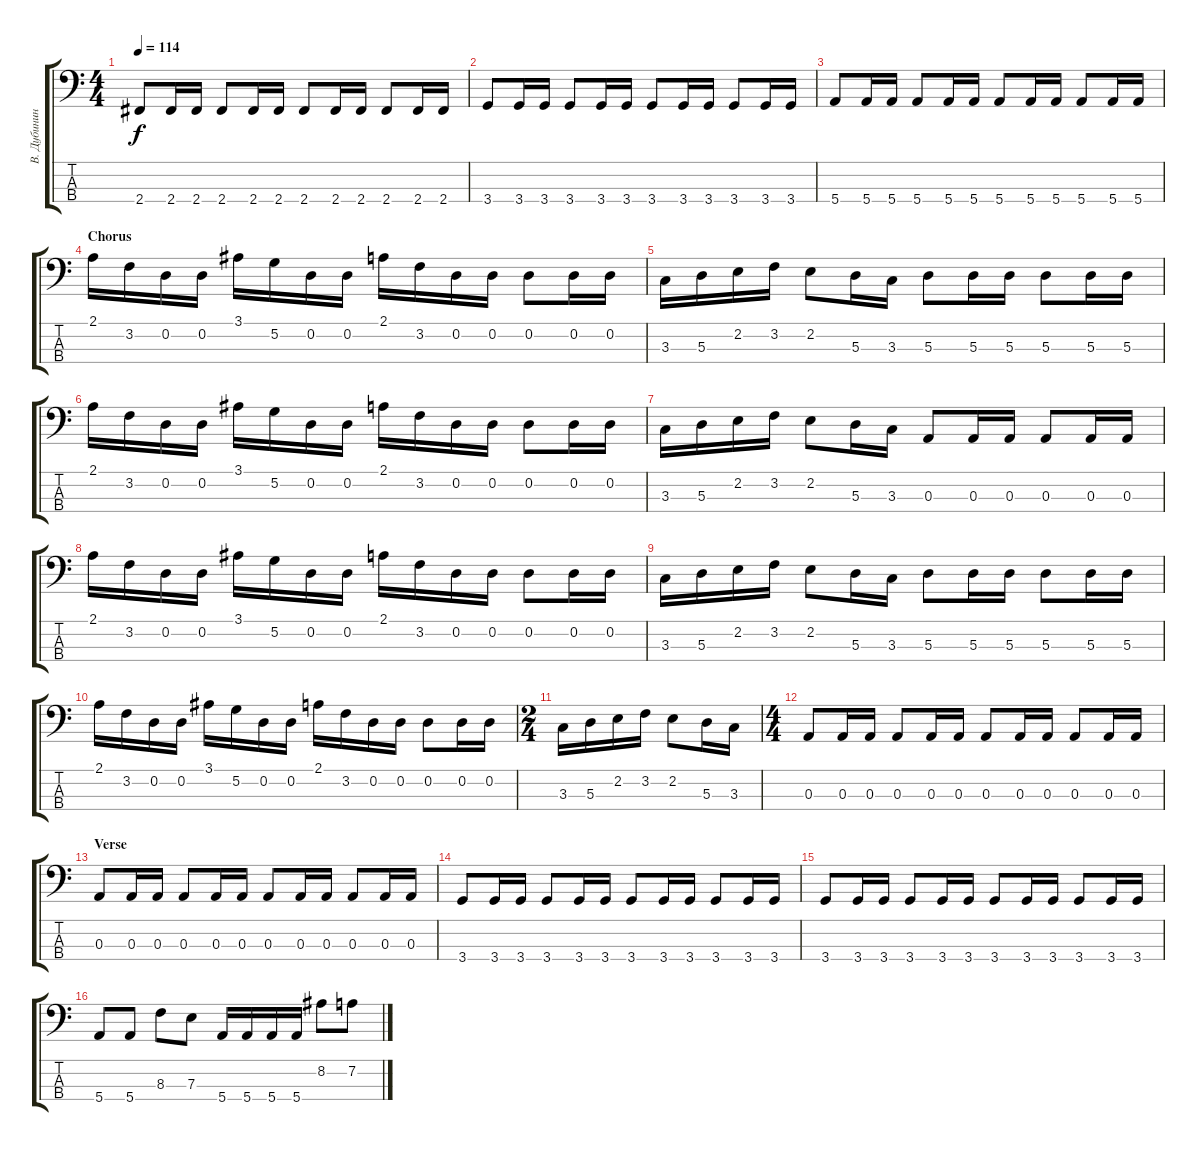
\track ("В. Дубинин" "В. Дубинин") {instrument electricbassfinger}
\staff {score tabs}
\tuning (G2 D2 A1 E1) {hide}
\ts (4 4)
\tempo 114
\clef f4
\ks c
2.4.8{dy f} 2.4.16 2.4.16 2.4.8 2.4.16 2.4.16 2.4.8 2.4.16 2.4.16 2.4.8 2.4.16 2.4.16 |
3.4.8 3.4.16 3.4.16 3.4.8 3.4.16 3.4.16 3.4.8 3.4.16 3.4.16 3.4.8 3.4.16 3.4.16 |
5.4.8 5.4.16 5.4.16 5.4.8 5.4.16 5.4.16 5.4.8 5.4.16 5.4.16 5.4.8 5.4.16 5.4.16 |
\section ("" "Chorus")
2.1.16 3.2.16 0.2.16 0.2.16 3.1.16 5.2.16 0.2.16 0.2.16 2.1.16 3.2.16 0.2.16 0.2.16 0.2.8 0.2.16 0.2.16 |
3.3.16 5.3.16 2.2.16 3.2.16 2.2.8 5.3.16 3.3.16 5.3.8 5.3.16 5.3.16 5.3.8 5.3.16 5.3.16 |
2.1.16 3.2.16 0.2.16 0.2.16 3.1.16 5.2.16 0.2.16 0.2.16 2.1.16 3.2.16 0.2.16 0.2.16 0.2.8 0.2.16 0.2.16 |
3.3.16 5.3.16 2.2.16 3.2.16 2.2.8 5.3.16 3.3.16 0.3.8 0.3.16 0.3.16 0.3.8 0.3.16 0.3.16 |
2.1.16 3.2.16 0.2.16 0.2.16 3.1.16 5.2.16 0.2.16 0.2.16 2.1.16 3.2.16 0.2.16 0.2.16 0.2.8 0.2.16 0.2.16 |
3.3.16 5.3.16 2.2.16 3.2.16 2.2.8 5.3.16 3.3.16 5.3.8 5.3.16 5.3.16 5.3.8 5.3.16 5.3.16 |
2.1.16 3.2.16 0.2.16 0.2.16 3.1.16 5.2.16 0.2.16 0.2.16 2.1.16 3.2.16 0.2.16 0.2.16 0.2.8 0.2.16 0.2.16 |
\ts (2 4)
3.3.16 5.3.16 2.2.16 3.2.16 2.2.8 5.3.16 3.3.16 |
\ts (4 4)
0.3.8 0.3.16 0.3.16 0.3.8 0.3.16 0.3.16 0.3.8 0.3.16 0.3.16 0.3.8 0.3.16 0.3.16 |
\section ("" "Verse")
0.3.8 0.3.16 0.3.16 0.3.8 0.3.16 0.3.16 0.3.8 0.3.16 0.3.16 0.3.8 0.3.16 0.3.16 |
3.4.8 3.4.16 3.4.16 3.4.8 3.4.16 3.4.16 3.4.8 3.4.16 3.4.16 3.4.8 3.4.16 3.4.16 |
3.4.8 3.4.16 3.4.16 3.4.8 3.4.16 3.4.16 3.4.8 3.4.16 3.4.16 3.4.8 3.4.16 3.4.16 |
5.4.8 5.4.8 8.3.8 7.3.8 5.4.16 5.4.16 5.4.16 5.4.16 8.2.8 7.2.8
